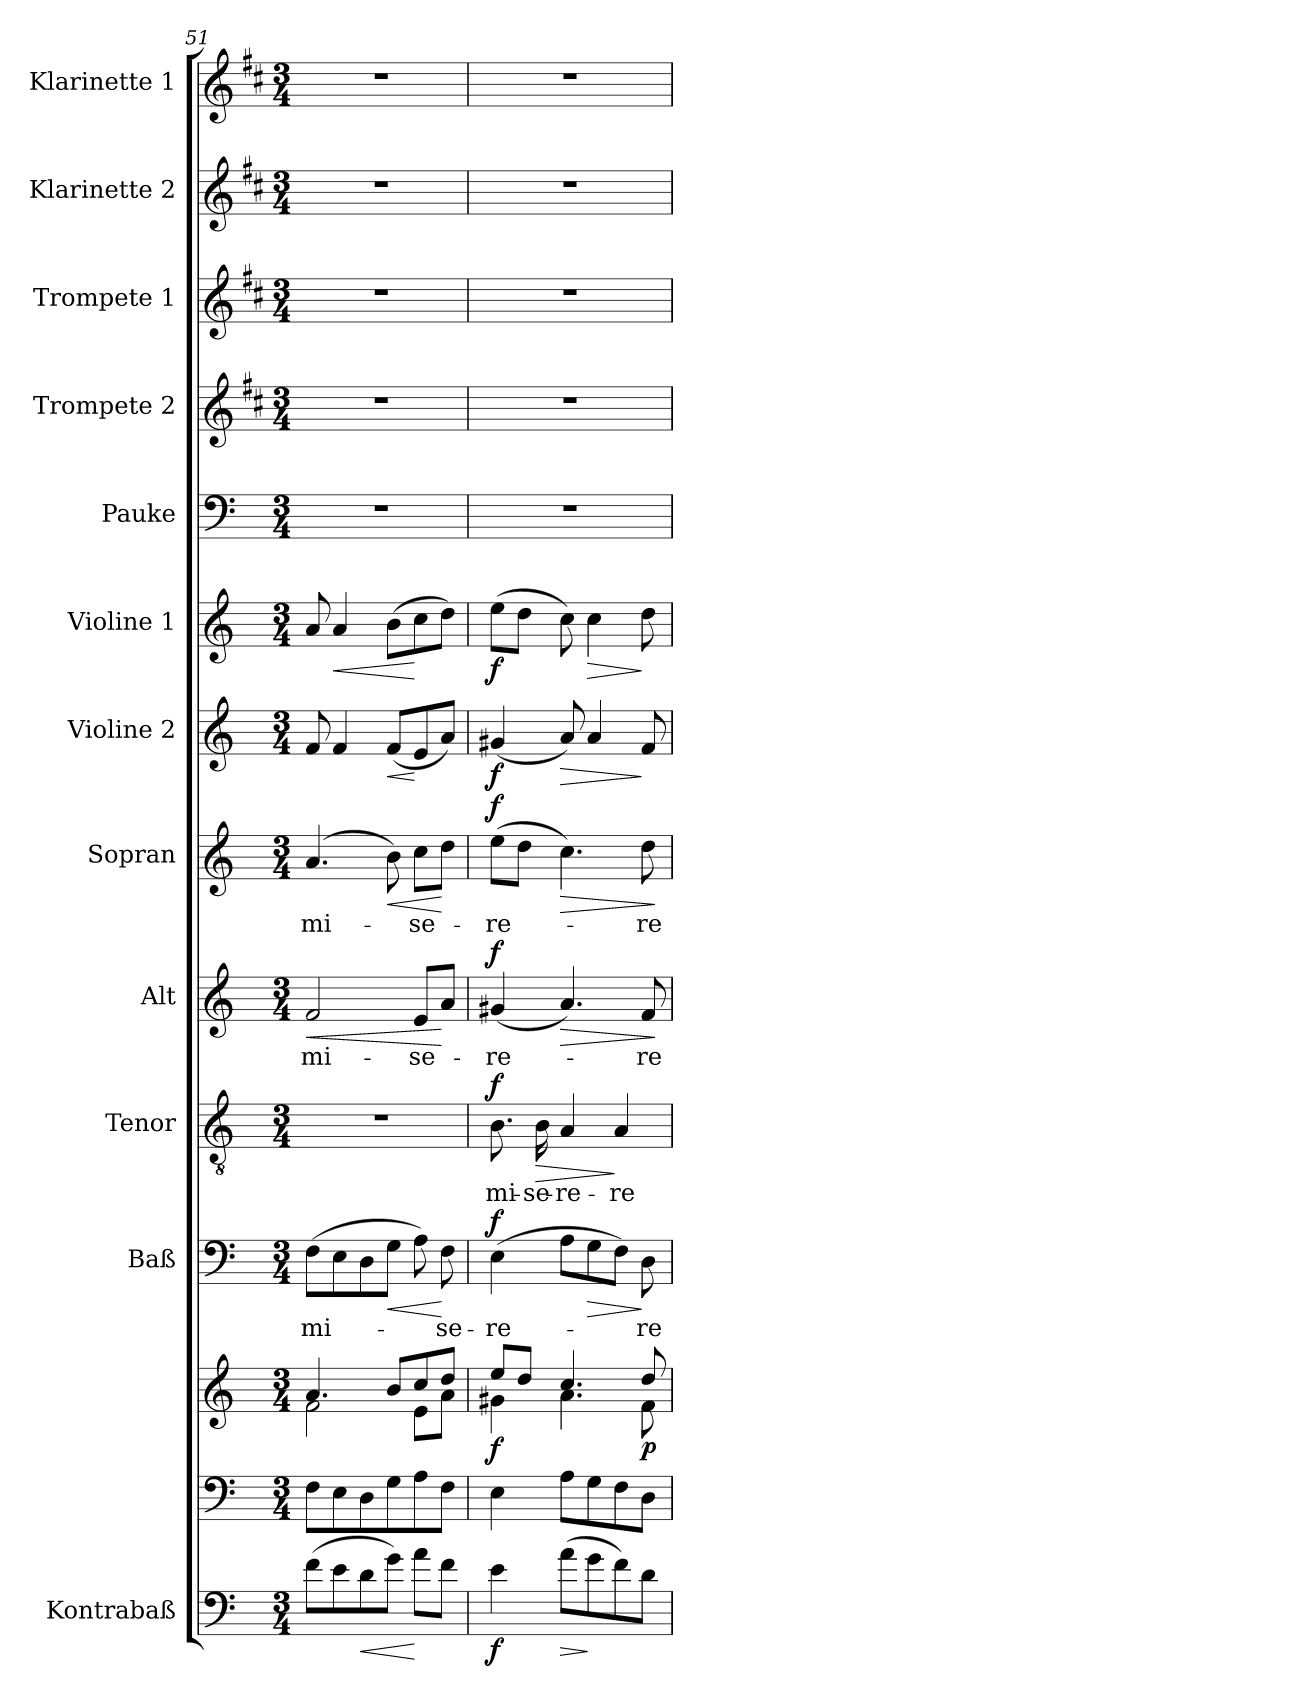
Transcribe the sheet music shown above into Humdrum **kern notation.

**kern	**dynam	**kern	**kern	**dynam	**kern	**text	**dynam	**kern	**text	**dynam	**kern	**text	**dynam	**kern	**text	**dynam	**kern	**dynam	**kern	**dynam	**kern	**kern	**kern	**kern	**kern
*part13	*part13	*part12	*part12	*part12	*part11	*part11	*part11	*part10	*part10	*part10	*part9	*part9	*part9	*part8	*part8	*part8	*part7	*part7	*part6	*part6	*part5	*part4	*part3	*part2	*part1
*staff14	*staff14	*staff13	*staff12	*staff12/13	*staff11	*staff11	*staff11	*staff10	*staff10	*staff10	*staff9	*staff9	*staff9	*staff8	*staff8	*staff8	*staff7	*staff7	*staff6	*staff6	*staff5	*staff4	*staff3	*staff2	*staff1
*I"Kontrabaß	*	*	*	*	*I"Baß	*	*	*I"Tenor	*	*	*I"Alt	*	*	*I"Sopran	*	*	*I"Violine 2	*	*I"Violine 1	*	*I"Pauke	*I"Trompete 2	*I"Trompete 1	*I"Klarinette 2	*I"Klarinette 1
*	*	*	*	*	*	*	*	*	*	*	*	*	*	*	*	*	*I'Vln	*	*I'Vln	*	*	*I'Tpt	*I'Tpt	*	*
!!LO:PB:g=z
*clefF4	*	*clefF4	*clefG2	*	*clefF4	*	*	*clefGv2	*	*	*clefG2	*	*	*clefG2	*	*	*clefG2	*	*clefG2	*	*clefF4	*clefG2	*clefG2	*clefG2	*clefG2
*ITrd7c12	*	*	*	*	*	*	*	*	*	*	*	*	*	*	*	*	*	*	*	*	*	*ITrd1c2	*ITrd1c2	*ITrd1c2	*ITrd1c2
*k[]	*	*k[]	*k[]	*	*k[]	*	*	*k[]	*	*	*k[]	*	*	*k[]	*	*	*k[]	*	*k[]	*	*k[]	*k[]	*k[]	*k[]	*k[]
*C:	*	*C:	*C:	*	*C:	*	*	*C:	*	*	*C:	*	*	*C:	*	*	*C:	*	*C:	*	*C:	*C:	*C:	*C:	*C:
*M3/4	*	*M3/4	*M3/4	*	*M3/4	*	*	*M3/4	*	*	*M3/4	*	*	*M3/4	*	*	*M3/4	*	*M3/4	*	*M3/4	*M3/4	*M3/4	*M3/4	*M3/4
=51	=51	=51	=51	=51	=51	=51	=51	=51	=51	=51	=51	=51	=51	=51	=51	=51	=51	=51	=51	=51	=51	=51	=51	=51	=51
*	*	*	*^	*	*	*	*	*	*	*	*	*	*	*	*	*	*	*	*	*	*	*	*	*	*
!	!	!	!	!	!	!	!LO:LY:b	!	!	!	!	!	!LO:LY:b	!LO:HP:b	!	!LO:LY:b	!	!	!	!	!	!	!	!	!	!
(>8F\L	.	8F\L	4.a/	2f\	.	(>8F\L	mi-	.	2.r	.	.	2f/	mi-	<	(4.a/	mi-	.	8f/	.	8a/	.	2.r	2.r	2.r	2.r	2.r
!	!	!	!	!	!	!	!	!	!	!	!	!	!	!	!	!	!	!	!	!	!LO:HP:b	!	!	!	!	!
8E\	.	8E\	.	.	.	8E\	.	.	.	.	.	.	.	.	.	.	.	4f/	.	4a/	<	.	.	.	.	.
!	!LO:HP:b	!	!	!	!	!	!	!	!	!	!	!	!	!	!	!	!	!	!	!	!	!	!	!	!	!
8D\	<	8D\	.	.	.	8D\	.	.	.	.	.	.	.	.	.	.	.	.	.	.	.	.	.	.	.	.
!	!	!	!	!	!	!	!	!LO:HP:b	!	!	!	!	!	!	!	!	!LO:HP:b	!	!LO:HP:b	!	!	!	!	!	!	!
8G\J)	.	8G\	8b/L	.	.	8G\J	.	<	.	.	.	.	.	.	8b\)	.	<	(<8f/L	<	(>8b\L	.	.	.	.	.	.
!	!	!	!	!	!	!	!	!	!	!	!	!	!LO:LY:b	!	!	!LO:LY:b	!	!	!	!	!	!	!	!	!	!
8A\L	[	8A\	8cc/	8e\L	.	8A\)	.	.	.	.	.	8e/L	-se-	.	8cc\L	-se-	.	8e/	[	8cc\	[	.	.	.	.	.
!	!	!	!	!	!	!	!LO:LY:b	!	!	!	!	!	!	!	!	!	!	!	!	!	!	!	!	!	!	!
8F\J	.	8F\J	8dd/J	8a\J	.	8F\	-se-	[	.	.	.	8a/J	.	[	8dd\J	.	[	8a/J)	.	8dd\J)	.	.	.	.	.	.
=52	=52	=52	=52	=52	=52	=52	=52	=52	=52	=52	=52	=52	=52	=52	=52	=52	=52	=52	=52	=52	=52	=52	=52	=52	=52	=52
!	!LO:DY:b	!	!	!	!LO:DY:b	!	!LO:LY:b	!LO:DY:a	!	!LO:LY:b	!LO:DY:a	!	!LO:LY:b	!LO:DY:a	!	!LO:LY:b	!LO:DY:a	!	!LO:DY:b	!	!LO:DY:b	!	!	!	!	!
4E\	f	4E\	8ee/L	4g#X\	f	(>4E\	-re-	f	8.B\	mi-	f	(<4g#X/	-re-	f	(>8ee\L	-re-	f	(<4g#X/	f	(>8ee\L	f	2.r	2.r	2.r	2.r	2.r
.	.	.	8dd/J	.	.	.	.	.	.	.	.	.	.	.	8dd\J	.	.	.	.	8dd\J	.	.	.	.	.	.
!	!	!	!	!	!	!	!	!	!	!LO:LY:b	!LO:HP:b	!	!	!	!	!	!	!	!	!	!	!	!	!	!	!
.	.	.	.	.	.	.	.	.	16B\	-se-	>	.	.	.	.	.	.	.	.	.	.	.	.	.	.	.
!	!LO:HP:b	!	!	!	!	!	!	!	!	!LO:LY:b	!	!	!	!LO:HP:b	!	!	!LO:HP:b	!	!LO:HP:b	!	!	!	!	!	!	!
(>8A\L	>	8A\L	4.cc/	4.a\	.	8A\L	.	.	4A/	-re-	.	4.a/)	.	>	4.cc\)	.	>	8a/)	>	8cc\)	.	.	.	.	.	.
!	!	!	!	!	!	!	!	!LO:HP:b	!	!	!	!	!	!	!	!	!	!	!	!	!LO:HP:b	!	!	!	!	!
8G\	]	8G\	.	.	.	8G\	.	>	.	.	.	.	.	.	.	.	.	4a/	.	4cc\	>	.	.	.	.	.
!	!	!	!	!	!	!	!	!	!	!LO:LY:b	!	!	!	!	!	!	!	!	!	!	!	!	!	!	!	!
8F\)	.	8F\	.	.	.	8F\J)	.	.	4A/	-re	]	.	.	.	.	.	.	.	.	.	.	.	.	.	.	.
!	!	!	!	!	!LO:DY:b	!	!LO:LY:b	!	!	!	!	!	!LO:LY:b	!	!	!LO:LY:b	!	!	!	!	!	!	!	!	!	!
8D\J	.	8D\J	8dd/	8f\	p	8D\	-re	]	.	.	.	8f/	-re	.	8dd\	-re	.	8f/	]	8dd\	]	.	.	.	.	.
*	*	*	*v	*v	*	*	*	*	*	*	*	*	*	*	*	*	*	*	*	*	*	*	*	*	*	*
.	.	.	.	.	.	.	.	.	.	.	.	.	]	.	.	]	.	.	.	.	.	.	.	.	.
=	=	=	=	=	=	=	=	=	=	=	=	=	=	=	=	=	=	=	=	=	=	=	=	=	=
*-	*-	*-	*-	*-	*-	*-	*-	*-	*-	*-	*-	*-	*-	*-	*-	*-	*-	*-	*-	*-	*-	*-	*-	*-	*-
